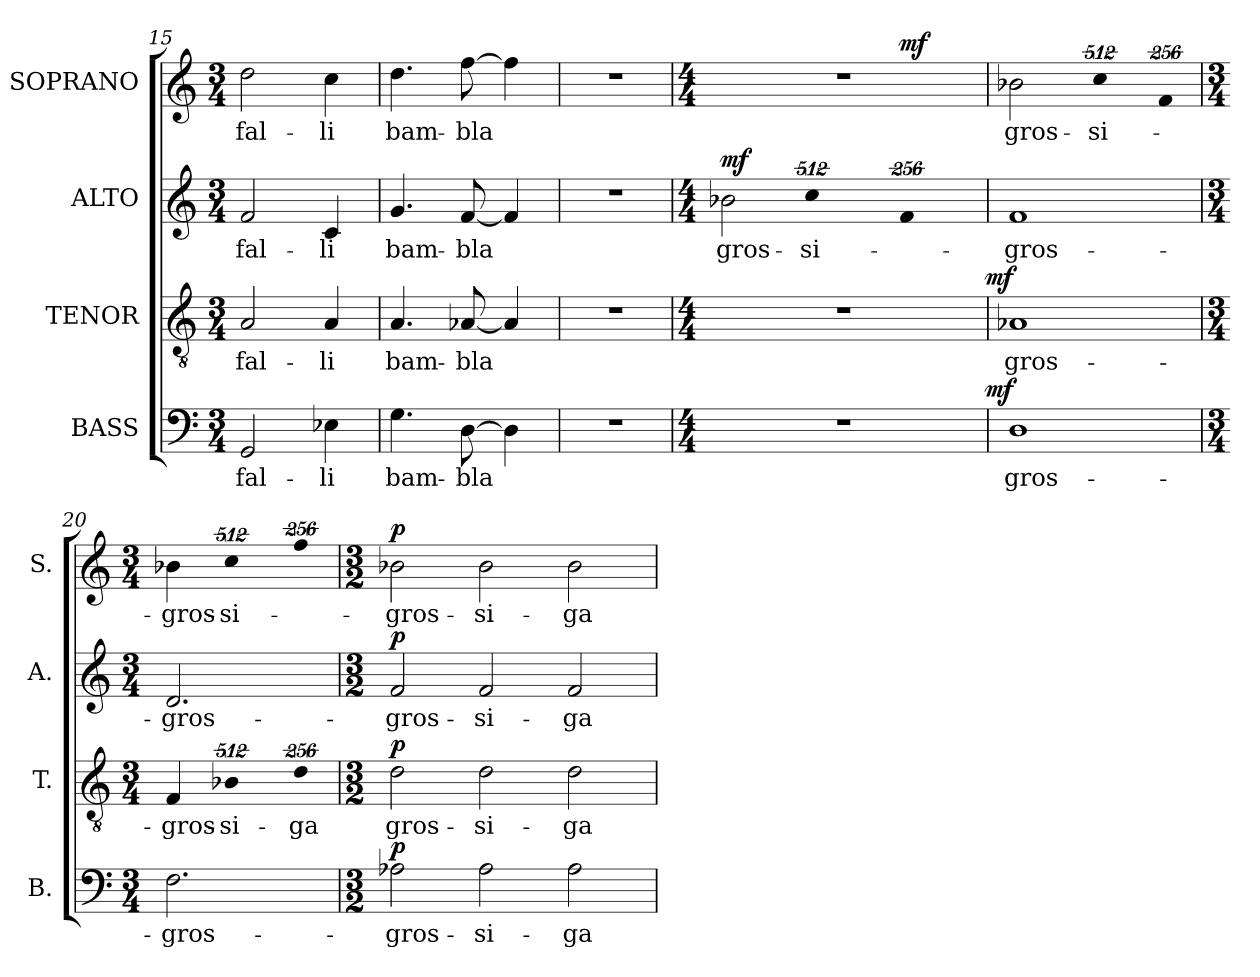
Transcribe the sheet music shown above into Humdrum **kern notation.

**kern	**text	**dynam	**kern	**text	**dynam	**kern	**text	**dynam	**kern	**text	**dynam
*part4	*part4	*part4	*part3	*part3	*part3	*part2	*part2	*part2	*part1	*part1	*part1
*staff4	*staff4	*staff4	*staff3	*staff3	*staff3	*staff2	*staff2	*staff2	*staff1	*staff1	*staff1
*I"BASS	*	*	*I"TENOR	*	*	*I"ALTO	*	*	*I"SOPRANO	*	*
*I'B.	*	*	*I'T.	*	*	*I'A.	*	*	*I'S.	*	*
*clefF4	*	*	*clefGv2	*	*	*clefG2	*	*	*clefG2	*	*
*	*	*	*ITrd7c12	*	*	*	*	*	*	*	*
*k[]	*	*	*k[]	*	*	*k[]	*	*	*k[]	*	*
*C:	*	*	*C:	*	*	*C:	*	*	*C:	*	*
*M3/4	*	*	*M3/4	*	*	*M3/4	*	*	*M3/4	*	*
=15	=15	=15	=15	=15	=15	=15	=15	=15	=15	=15	=15
!	!LO:LY:b:color=#000000	!	!	!	!	!	!	!	!	!	!
!	!	!	!	!LO:LY:b:color=#000000	!	!	!	!	!	!	!
!	!	!	!	!	!	!	!LO:LY:b:color=#000000	!	!	!	!
!	!	!	!	!	!	!	!	!	!	!LO:LY:b:color=#000000	!
2GGi/	fal-	.	2AAi/	fal-	.	2fi/	fal-	.	2ddi\	fal-	.
!	!LO:LY:b:color=#000000	!	!	!	!	!	!	!	!	!	!
!	!	!	!	!LO:LY:b:color=#000000	!	!	!	!	!	!	!
!	!	!	!	!	!	!	!LO:LY:b:color=#000000	!	!	!	!
!	!	!	!	!	!	!	!	!	!	!LO:LY:b:color=#000000	!
4E-Xi\	-li	.	4AAi/	-li	.	4ci/	-li	.	4cci\	-li	.
=16	=16	=16	=16	=16	=16	=16	=16	=16	=16	=16	=16
!	!LO:LY:b:color=#000000	!	!	!	!	!	!	!	!	!	!
!	!	!	!	!LO:LY:b:color=#000000	!	!	!	!	!	!	!
!	!	!	!	!	!	!	!LO:LY:b:color=#000000	!	!	!	!
!	!	!	!	!	!	!	!	!	!	!LO:LY:b:color=#000000	!
4.Gi\	bam-	.	4.AAi/	bam-	.	4.gi/	bam-	.	4.ddi\	bam-	.
!	!LO:LY:b:color=#000000	!	!	!	!	!	!	!	!	!	!
!	!	!	!	!LO:LY:b:color=#000000	!	!	!	!	!	!	!
!	!	!	!	!	!	!	!LO:LY:b:color=#000000	!	!	!	!
!	!	!	!	!	!	!	!	!	!	!LO:LY:b:color=#000000	!
[>8Di\	-bla	.	[<8AA-Xi/	-bla	.	[<8fi/	-bla	.	[>8ffi\	-bla	.
4Di\]	.	.	4AA-i/]	.	.	4fi/]	.	.	4ffi\]	.	.
=17	=17	=17	=17	=17	=17	=17	=17	=17	=17	=17	=17
!LO:N:vis=1	!	!	!LO:N:vis=1	!	!	!LO:N:vis=1	!	!	!LO:N:vis=1	!	!
2.r	.	.	2.r	.	.	2.r	.	.	2.r	.	.
=18	=18	=18	=18	=18	=18	=18	=18	=18	=18	=18	=18
*M4/4	*	*	*M4/4	*	*	*M4/4	*	*	*M4/4	*	*
!	!	!	!	!	!	!	!	!	!LO:TX:a:B:t=Più mosso	!	!
!	!	!	!	!	!	!	!LO:LY:b:color=#000000	!	!	!	!
*^	*	*	*^	*	*	*	*	*	*^	*	*
1r	2ryy	.	.	1r	2ryy	.	.	2b-Xi\	gros-	mf	1r	2ryy	.	.
!	!	!	!	!	!	!	!	!LO:N:vis=2	!	!	!	!	!	!
!	!	!	!	!	!	!	!	!	!LO:LY:b:color=#000000	!	!	!	!	!
.	4ryy	.	.	.	4ryy	.	.	1024%341cci\	-si-	.	.	4ryy	.	.
.	8ryy	.	.	.	8ryy	.	.	.	.	.	.	16ryy	.	.
.	.	.	.	.	.	.	.	.	.	.	.	64ryy	.	.
.	.	.	.	.	.	.	.	.	.	.	.	256ryy	.	.
.	.	.	.	.	.	.	.	.	.	.	.	1024ryy	.	.
!	!	!	!	!	!	!	!	!LO:N:vis=4	!	!	!	!	!	!
.	.	.	.	.	.	.	.	1024%171fi/	.	.	.	8ryy	.	mf
.	16ryy	.	.	.	16ryy	.	.	.	.	.	.	.	.	.
.	32ryy	.	.	.	32ryy	.	.	.	.	.	.	.	.	.
.	.	.	.	.	.	.	.	.	.	.	.	32ryy	.	.
.	64ryy	.	.	.	64ryy	.	.	.	.	.	.	.	.	.
.	128...ryy	.	.	.	128...ryy	.	.	.	.	.	.	.	.	.
.	.	.	.	.	.	.	.	.	.	.	.	128ryy	.	.
.	.	.	.	.	.	.	.	.	.	.	.	512.ryy	.	.
.	1024ryy	.	mf	.	1024ryy	.	mf	.	.	.	.	.	.	.
*v	*v	*	*	*	*	*	*	*	*	*	*v	*v	*	*
*	*	*	*v	*v	*	*	*	*	*	*	*	*
=19	=19	=19	=19	=19	=19	=19	=19	=19	=19	=19	=19
*^	*	*	*^	*	*	*	*	*	*^	*	*
!	!	!LO:LY:b:color=#000000	!	!	!	!	!	!	!	!	!	!	!	!
*v	*v	*	*	*	*	*	*	*	*	*	*v	*v	*	*
*	*	*	*v	*v	*	*	*	*	*	*	*	*
*^	*	*	*^	*	*	*	*	*	*^	*	*
!	!	!	!	!	!	!LO:LY:b:color=#000000	!	!	!	!	!	!	!	!
*v	*v	*	*	*	*	*	*	*	*	*	*v	*v	*	*
*	*	*	*v	*v	*	*	*	*	*	*	*	*
*^	*	*	*^	*	*	*	*	*	*^	*	*
!	!	!	!	!	!	!	!	!	!LO:LY:b:color=#000000	!	!	!	!	!
*v	*v	*	*	*	*	*	*	*	*	*	*v	*v	*	*
*	*	*	*v	*v	*	*	*	*	*	*	*	*
*^	*	*	*^	*	*	*	*	*	*^	*	*
!	!	!	!	!	!	!	!	!	!	!	!	!	!LO:LY:b:color=#000000	!
*v	*v	*	*	*	*	*	*	*	*	*	*v	*v	*	*
*	*	*	*v	*v	*	*	*	*	*	*	*	*
1Di	gros-	.	1AA-Xi	gros-	.	1fi	gros-	.	2b-Xi\	gros-	.
!	!	!	!	!	!	!	!	!	!LO:N:vis=2	!	!
!	!	!	!	!	!	!	!	!	!	!LO:LY:b:color=#000000	!
.	.	.	.	.	.	.	.	.	1024%341cci\	-si-	.
!	!	!	!	!	!	!	!	!	!LO:N:vis=4	!	!
.	.	.	.	.	.	.	.	.	1024%171fi/	.	.
=20	=20	=20	=20	=20	=20	=20	=20	=20	=20	=20	=20
*M3/4	*	*	*M3/4	*	*	*M3/4	*	*	*M3/4	*	*
!	!LO:LY:b:color=#000000	!	!	!	!	!	!	!	!	!	!
!	!	!	!	!LO:LY:b:color=#000000	!	!	!	!	!	!	!
!	!	!	!	!	!	!	!LO:LY:b:color=#000000	!	!	!	!
!	!	!	!	!	!	!	!	!	!	!LO:LY:b:color=#000000	!
2.Fi\	-gros-	.	4FFi/	-gros-	.	2.di/	-gros-	.	4b-Xi\	gros-	.
!	!	!	!LO:N:vis=2	!	!	!	!	!	!	!	!
!	!	!	!	!LO:LY:b:color=#000000	!	!	!	!	!LO:N:vis=2	!	!
!	!	!	!	!	!	!	!	!	!	!LO:LY:b:color=#000000	!
.	.	.	1024%341BB-Xi\	-si-	.	.	.	.	1024%341cci\	-si-	.
!	!	!	!LO:N:vis=4	!	!	!	!	!	!	!	!
!	!	!	!	!LO:LY:b:color=#000000	!	!	!	!	!LO:N:vis=4	!	!
.	.	.	1024%171Di\	-ga	.	.	.	.	1024%171ffi\	.	.
!!LO:LB:g=z
=21	=21	=21	=21	=21	=21	=21	=21	=21	=21	=21	=21
*M3/2	*	*	*M3/2	*	*	*M3/2	*	*	*M3/2	*	*
!	!LO:LY:b:color=#000000	!	!	!	!	!	!	!	!	!	!
!	!	!	!	!LO:LY:b:color=#000000	!	!	!	!	!	!	!
!	!	!	!	!	!	!	!LO:LY:b:color=#000000	!	!	!	!
!	!	!	!	!	!	!	!	!	!	!LO:LY:b:color=#000000	!
2A-Xi\	-gros-	p	2Di\	gros-	p	2fi/	-gros-	p	2b-Xi\	gros-	p
!	!LO:LY:b:color=#000000	!	!	!	!	!	!	!	!	!	!
!	!	!	!	!LO:LY:b:color=#000000	!	!	!	!	!	!	!
!	!	!	!	!	!	!	!LO:LY:b:color=#000000	!	!	!	!
!	!	!	!	!	!	!	!	!	!	!LO:LY:b:color=#000000	!
2A-i\	-si-	.	2Di\	-si-	.	2fi/	-si-	.	2b-i\	-si-	.
!	!LO:LY:b:color=#000000	!	!	!	!	!	!	!	!	!	!
!	!	!	!	!LO:LY:b:color=#000000	!	!	!	!	!	!	!
!	!	!	!	!	!	!	!LO:LY:b:color=#000000	!	!	!	!
!	!	!	!	!	!	!	!	!	!	!LO:LY:b:color=#000000	!
2A-i\	-ga	.	2Di\	-ga	.	2fi/	-ga	.	2b-i\	-ga	.
=	=	=	=	=	=	=	=	=	=	=	=
*-	*-	*-	*-	*-	*-	*-	*-	*-	*-	*-	*-
